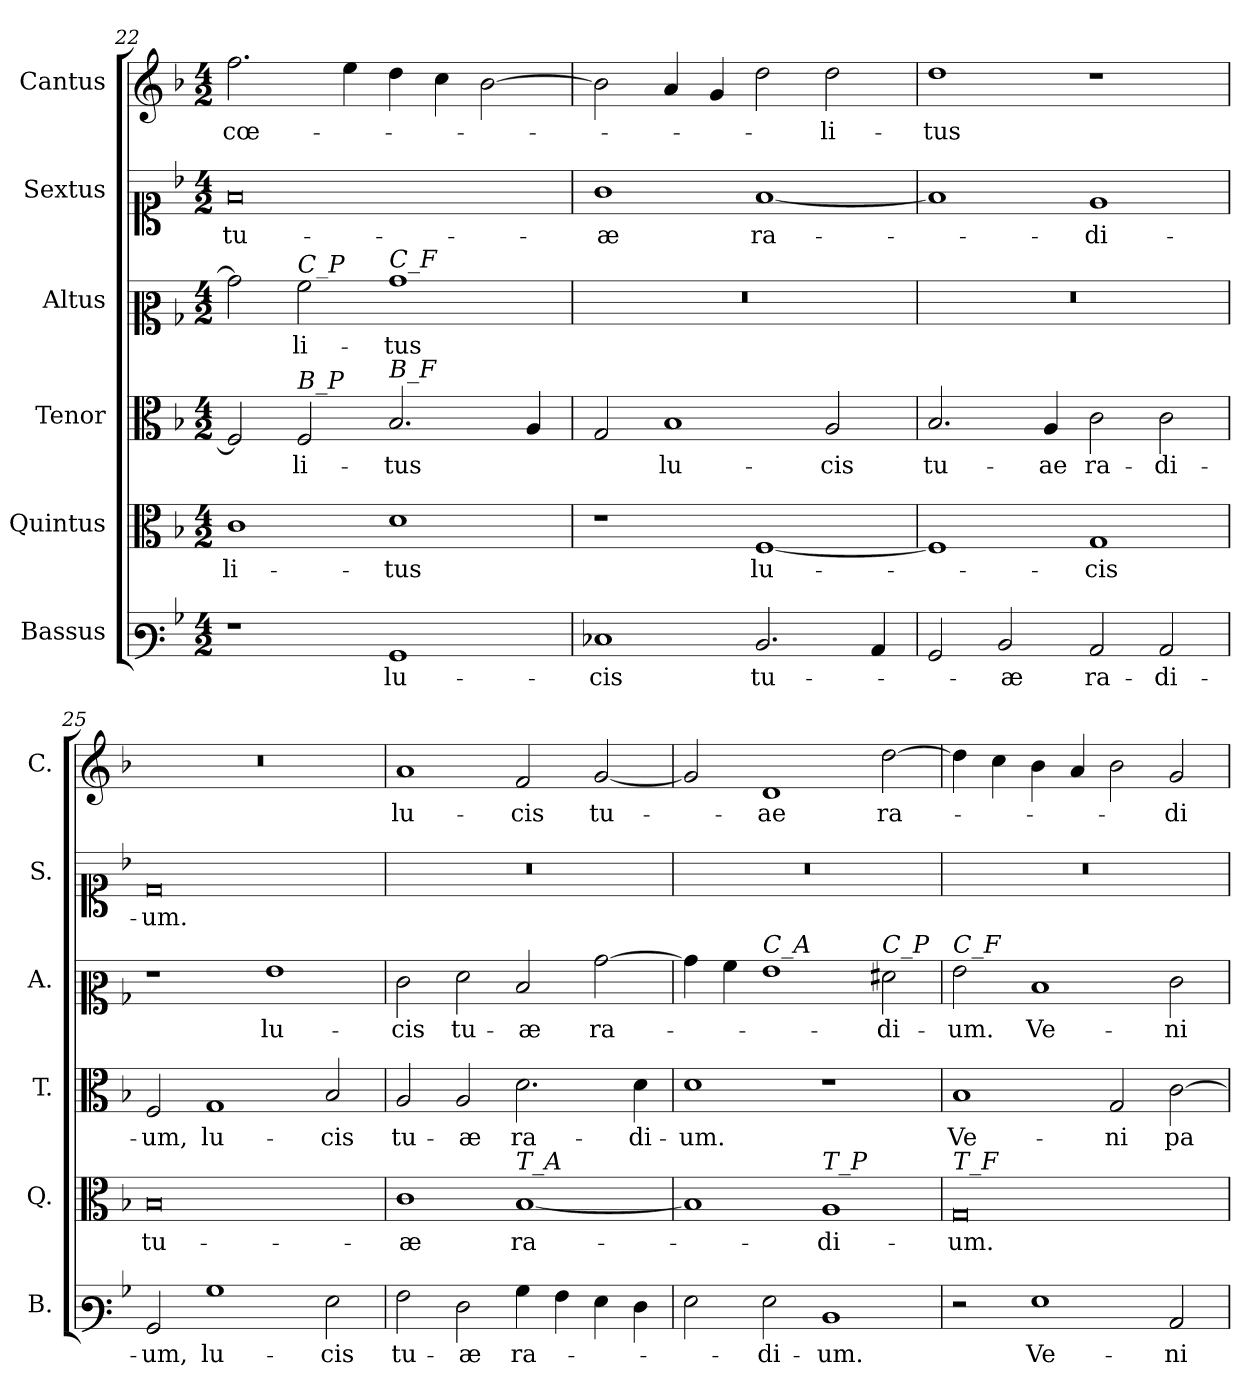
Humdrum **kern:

**kern	**text	**kern	**text	**kern	**text	**kern	**text	**kern	**text	**kern	**text
*part6	*part6	*part5	*part5	*part4	*part4	*part3	*part3	*part2	*part2	*part1	*part1
*staff6	*staff6	*staff5	*staff5	*staff4	*staff4	*staff3	*staff3	*staff2	*staff2	*staff1	*staff1
*I"Bassus	*	*I"Quintus	*	*I"Tenor	*	*I"Altus	*	*I"Sextus	*	*I"Cantus	*
*I'B.	*	*I'Q.	*	*I'T.	*	*I'A.	*	*I'S.	*	*I'C.	*
*clefF3	*	*clefC3	*	*clefC3	*	*clefC2	*	*clefC1	*	*clefG2	*
*k[b-]	*	*k[b-]	*	*k[b-]	*	*k[b-]	*	*k[b-]	*	*k[b-]	*
*M4/2	*	*M4/2	*	*M4/2	*	*M4/2	*	*M4/2	*	*M4/2	*
=22	=22	=22	=22	=22	=22	=22	=22	=22	=22	=22	=22
!	!	!	!LO:LY:b	!	!	!	!	!	!LO:LY:b	!	!LO:LY:b
1r	.	1c	-li-	2F/]	.	2b-\]	.	0f	tu-	2.ff\	cœ-
!	!	!	!	!	!	!LO:TX:a:i:t=C_P	!	!	!	!	!
!	!	!	!	!LO:TX:a:i:t=B_P	!	!	!	!	!	!	!
!	!	!	!	!	!LO:LY:b	!	!LO:LY:b	!	!	!	!
.	.	.	.	2F/	-li-	2a\	-li-	.	.	.	.
.	.	.	.	.	.	.	.	.	.	4ee\	.
!	!	!	!	!	!	!LO:TX:a:i:t=C_F	!	!	!	!	!
!	!	!	!	!LO:TX:a:i:t=B_F	!	!	!	!	!	!	!
!	!LO:LY:b	!	!LO:LY:b	!	!LO:LY:b	!	!LO:LY:b	!	!	!	!
1BB-	lu-	1d	-tus	2.B-/	-tus	1b-	-tus	.	.	4dd\	.
.	.	.	.	.	.	.	.	.	.	4cc\	.
.	.	.	.	.	.	.	.	.	.	[2b-\	.
.	.	.	.	4A/	.	.	.	.	.	.	.
=23	=23	=23	=23	=23	=23	=23	=23	=23	=23	=23	=23
!	!LO:LY:b	!	!	!	!	!	!	!	!LO:LY:b	!	!
1E-X	-cis	1r	.	2G/	.	0r	.	1g	-æ	2b-\]	.
!	!	!	!	!	!LO:LY:b	!	!	!	!	!	!
.	.	.	.	1B-	lu-	.	.	.	.	4a/	.
.	.	.	.	.	.	.	.	.	.	4g/	.
!	!LO:LY:b	!	!LO:LY:b	!	!	!	!	!	!LO:LY:b	!	!
2.D/	tu-	[1F	lu-	.	.	.	.	[1f	ra-	2dd\	.
!	!	!	!	!	!LO:LY:b	!	!	!	!	!	!LO:LY:b
.	.	.	.	2A/	-cis	.	.	.	.	2dd\	-li-
4C/	.	.	.	.	.	.	.	.	.	.	.
=24	=24	=24	=24	=24	=24	=24	=24	=24	=24	=24	=24
!	!	!	!	!	!LO:LY:b	!	!	!	!	!	!LO:LY:b
2BB-/	.	1F]	.	2.B-/	tu-	0r	.	1f]	.	1dd	-tus
!	!LO:LY:b	!	!	!	!	!	!	!	!	!	!
2D/	-æ	.	.	.	.	.	.	.	.	.	.
!	!	!	!	!	!LO:LY:b	!	!	!	!	!	!
.	.	.	.	4A/	-ae	.	.	.	.	.	.
!	!LO:LY:b	!	!LO:LY:b	!	!LO:LY:b	!	!	!	!LO:LY:b	!	!
2C/	ra-	1G	-cis	2c\	ra-	.	.	1e	-di-	1r	.
!	!LO:LY:b	!	!	!	!LO:LY:b	!	!	!	!	!	!
2C/	-di-	.	.	2c\	-di-	.	.	.	.	.	.
=25	=25	=25	=25	=25	=25	=25	=25	=25	=25	=25	=25
!	!LO:LY:b	!	!LO:LY:b	!	!LO:LY:b	!	!	!	!LO:LY:b	!	!
2BB-/	-um,	0B-	tu-	2F/	-um,	1r	.	0d	-um.	0r	.
!	!LO:LY:b	!	!	!	!LO:LY:b	!	!	!	!	!	!
1B-	lu-	.	.	1G	lu-	.	.	.	.	.	.
!	!	!	!	!	!	!	!LO:LY:b	!	!	!	!
.	.	.	.	.	.	1g	lu-	.	.	.	.
!	!LO:LY:b	!	!	!	!LO:LY:b	!	!	!	!	!	!
2G\	-cis	.	.	2B-/	-cis	.	.	.	.	.	.
=26	=26	=26	=26	=26	=26	=26	=26	=26	=26	=26	=26
!	!LO:LY:b	!	!LO:LY:b	!	!LO:LY:b	!	!LO:LY:b	!	!	!	!LO:LY:b
2A\	tu-	1c	-æ	2A/	tu-	2e\	-cis	0r	.	1a	lu-
!	!LO:LY:b	!	!	!	!LO:LY:b	!	!LO:LY:b	!	!	!	!
2F\	-æ	.	.	2A/	-æ	2f\	tu-	.	.	.	.
!	!	!LO:TX:a:i:t=T_A	!	!	!	!	!	!	!	!	!
!	!LO:LY:b	!	!LO:LY:b	!	!LO:LY:b	!	!LO:LY:b	!	!	!	!LO:LY:b
4B-\	ra-	[1B-	ra-	2.d\	ra-	2d/	-æ	.	.	2f/	-cis
4A\	.	.	.	.	.	.	.	.	.	.	.
!	!	!	!	!	!	!	!LO:LY:b	!	!	!	!LO:LY:b
4G\	.	.	.	.	.	[2b-\	ra-	.	.	[2g/	tu-
!	!	!	!	!	!LO:LY:b	!	!	!	!	!	!
4F\	.	.	.	4d\	-di-	.	.	.	.	.	.
=27	=27	=27	=27	=27	=27	=27	=27	=27	=27	=27	=27
!	!	!	!	!	!LO:LY:b	!	!	!	!	!	!
2G\	.	1B-]	.	1d	-um.	4b-\]	.	0r	.	2g/]	.
.	.	.	.	.	.	4a\	.	.	.	.	.
!	!	!	!	!	!	!LO:TX:a:i:t=C_A	!	!	!	!	!
!	!LO:LY:b	!	!	!	!	!	!	!	!	!	!LO:LY:b
2G\	-di-	.	.	.	.	1g	.	.	.	1d	-ae
!	!	!LO:TX:a:i:t=T_P	!	!	!	!	!	!	!	!	!
!	!LO:LY:b	!	!LO:LY:b	!	!	!	!	!	!	!	!
1D	-um.	1A	-di-	1r	.	.	.	.	.	.	.
!	!	!	!	!	!	!LO:TX:a:i:t=C_P	!	!	!	!	!
!	!	!	!	!	!	!	!LO:LY:b	!	!	!	!LO:LY:b
.	.	.	.	.	.	2f#X\	-di-	.	.	[2dd\	ra-
=28	=28	=28	=28	=28	=28	=28	=28	=28	=28	=28	=28
!	!	!	!	!	!	!LO:TX:a:i:t=C_F	!	!	!	!	!
!	!	!LO:TX:a:i:t=T_F	!	!	!	!	!	!	!	!	!
!	!	!	!LO:LY:b	!	!LO:LY:b	!	!LO:LY:b	!	!	!	!
2r	.	0G	-um.	1B-	Ve-	2g\	-um.	0r	.	4dd\]	.
.	.	.	.	.	.	.	.	.	.	4cc\	.
!	!LO:LY:b	!	!	!	!	!	!LO:LY:b	!	!	!	!
1G	Ve-	.	.	.	.	1d	Ve-	.	.	4b-\	.
.	.	.	.	.	.	.	.	.	.	4a/	.
!	!	!	!	!	!LO:LY:b	!	!	!	!	!	!
.	.	.	.	2G/	-ni	.	.	.	.	2b-\	.
!	!LO:LY:b	!	!	!	!LO:LY:b	!	!LO:LY:b	!	!	!	!LO:LY:b
2C/	-ni	.	.	[2c\	pa-	2e\	-ni	.	.	2g/	-di-
=	=	=	=	=	=	=	=	=	=	=	=
*-	*-	*-	*-	*-	*-	*-	*-	*-	*-	*-	*-
